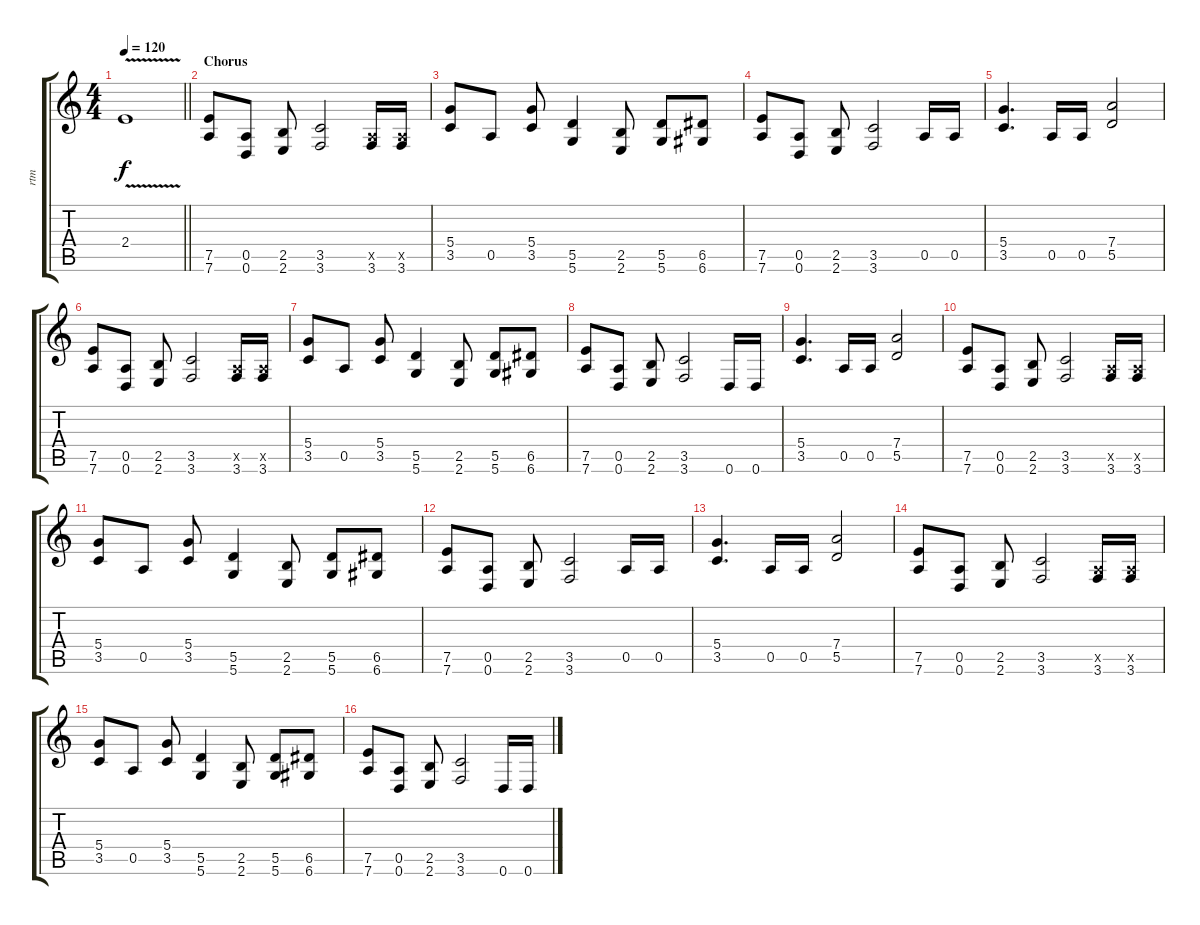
\track ("rtm" "rtm") {instrument distortionguitar}
\staff {score tabs}
\tuning (E4 B3 G3 D3 A2 D2) {hide}
\ts (4 4)
\tempo 120
\clef g2
\barLineRight lightlight
\ks c
2.4{v t}.1{dy f} |
\section ("" "Chorus")
(7.5 7.6).8 (0.5 0.6).8 (2.5 2.6).8 (3.5 3.6).2 (0.5{x} 3.6).16 (0.5{x} 3.6).16 |
(5.4 3.5).8 0.5.8 (5.4 3.5).8 (5.5 5.6).4 (2.5 2.6).8 (5.5 5.6).8 (6.5 6.6).8 |
(7.5 7.6).8 (0.5 0.6).8 (2.5 2.6).8 (3.5 3.6).2 0.5.16 0.5.16 |
(5.4 3.5).4{d} 0.5.16 0.5.16 (7.4 5.5).2 |
(7.5 7.6).8 (0.5 0.6).8 (2.5 2.6).8 (3.5 3.6).2 (0.5{x} 3.6).16 (0.5{x} 3.6).16 |
(5.4 3.5).8 0.5.8 (5.4 3.5).8 (5.5 5.6).4 (2.5 2.6).8 (5.5 5.6).8 (6.5 6.6).8 |
(7.5 7.6).8 (0.5 0.6).8 (2.5 2.6).8 (3.5 3.6).2 0.6.16 0.6.16 |
(5.4 3.5).4{d} 0.5.16 0.5.16 (7.4 5.5).2 |
(7.5 7.6).8 (0.5 0.6).8 (2.5 2.6).8 (3.5 3.6).2 (0.5{x} 3.6).16 (0.5{x} 3.6).16 |
(5.4 3.5).8 0.5.8 (5.4 3.5).8 (5.5 5.6).4 (2.5 2.6).8 (5.5 5.6).8 (6.5 6.6).8 |
(7.5 7.6).8 (0.5 0.6).8 (2.5 2.6).8 (3.5 3.6).2 0.5.16 0.5.16 |
(5.4 3.5).4{d} 0.5.16 0.5.16 (7.4 5.5).2 |
(7.5 7.6).8 (0.5 0.6).8 (2.5 2.6).8 (3.5 3.6).2 (0.5{x} 3.6).16 (0.5{x} 3.6).16 |
(5.4 3.5).8 0.5.8 (5.4 3.5).8 (5.5 5.6).4 (2.5 2.6).8 (5.5 5.6).8 (6.5 6.6).8 |
(7.5 7.6).8 (0.5 0.6).8 (2.5 2.6).8 (3.5 3.6).2 0.6.16 0.6.16
